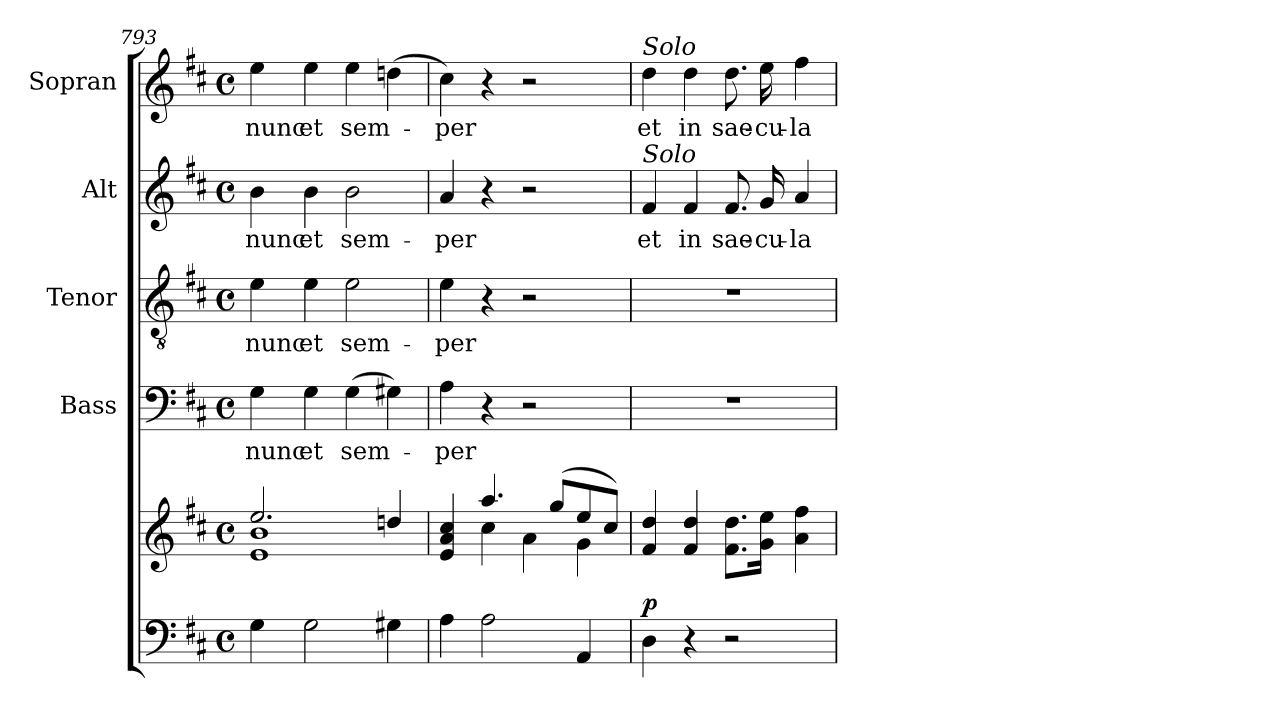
**kern	**kern	**dynam	**kern	**text	**kern	**text	**kern	**text	**kern	**text
*part5	*part5	*part5	*part4	*part4	*part3	*part3	*part2	*part2	*part1	*part1
*staff6	*staff5	*staff5/6	*staff4	*staff4	*staff3	*staff3	*staff2	*staff2	*staff1	*staff1
*	*	*	*I"Bass	*	*I"Tenor	*	*I"Alt	*	*I"Sopran	*
*	*	*	*I'B.	*	*I'T.	*	*I'A.	*	*I'S.	*
*clefF4	*clefG2	*	*clefF4	*	*clefGv2	*	*clefG2	*	*clefG2	*
*k[f#c#]	*k[f#c#]	*	*k[f#c#]	*	*k[f#c#]	*	*k[f#c#]	*	*k[f#c#]	*
*D:	*D:	*	*D:	*	*D:	*	*D:	*	*D:	*
*M4/4	*M4/4	*	*M4/4	*	*M4/4	*	*M4/4	*	*M4/4	*
*met(c)	*met(c)	*	*met(c)	*	*met(c)	*	*met(c)	*	*met(c)	*
=793	=793	=793	=793	=793	=793	=793	=793	=793	=793	=793
*	*^	*	*	*	*	*	*	*	*	*
!	!	!	!	!	!LO:LY:b	!	!LO:LY:b	!	!LO:LY:b	!	!LO:LY:b
4G\	2.ee/	1e 1b	.	4G\	nunc	4e\	nunc	4b\	nunc	4ee\	nunc
!	!	!	!	!	!LO:LY:b	!	!LO:LY:b	!	!LO:LY:b	!	!LO:LY:b
2G\	.	.	.	4G\	et	4e\	et	4b\	et	4ee\	et
!	!	!	!	!	!LO:LY:b	!	!LO:LY:b	!	!LO:LY:b	!	!LO:LY:b
.	.	.	.	(>4G\	sem-	2e\	sem-	2b\	sem-	4ee\	sem-
4G#X\	4ddn/	.	.	4G#X\)	.	.	.	.	.	(>4ddn\	.
=794	=794	=794	=794	=794	=794	=794	=794	=794	=794	=794	=794
!	!	!	!	!	!LO:LY:b	!	!LO:LY:b	!	!LO:LY:b	!	!LO:LY:b
4A\	4e/ 4a/ 4cc#/	4ryy	.	4A\	-per	4e\	-per	4a/	-per	4cc#\)	-per
2A\	4.aa/	4cc#\	.	4r	.	4r	.	4r	.	4r	.
.	.	4a\	.	2r	.	2r	.	2r	.	2r	.
.	(>8gg/L	.	.	.	.	.	.	.	.	.	.
4AA/	8ee/	4g\	.	.	.	.	.	.	.	.	.
.	8cc#/J)	.	.	.	.	.	.	.	.	.	.
*	*v	*v	*	*	*	*	*	*	*	*	*
!!LO:LB:g=z
=795	=795	=795	=795	=795	=795	=795	=795	=795	=795	=795
!	!	!	!	!	!	!	!	!	!LO:TX:a:i:t=Solo	!
!	!	!	!	!	!	!	!LO:TX:a:i:t=Solo	!	!	!
!	!	!LO:DY:a=2	!	!	!	!	!	!LO:LY:b	!	!LO:LY:b
4D\	4f#/ 4dd/	p	1r	.	1r	.	4f#/	et	4dd\	et
!	!	!	!	!	!	!	!	!LO:LY:b	!	!LO:LY:b
4r	4f#/ 4dd/	.	.	.	.	.	4f#/	in	4dd\	in
!	!	!	!	!	!	!	!	!LO:LY:b	!	!LO:LY:b
2r	8.f#\ 8.dd\L	.	.	.	.	.	8.f#/	sae-	8.dd\	sae-
!	!	!	!	!	!	!	!	!LO:LY:b	!	!LO:LY:b
.	16g\ 16ee\Jk	.	.	.	.	.	16g/	-cu-	16ee\	-cu-
!	!	!	!	!	!	!	!	!LO:LY:b	!	!LO:LY:b
.	4a\ 4ff#\	.	.	.	.	.	4a/	-la	4ff#\	-la
=	=	=	=	=	=	=	=	=	=	=
*-	*-	*-	*-	*-	*-	*-	*-	*-	*-	*-
